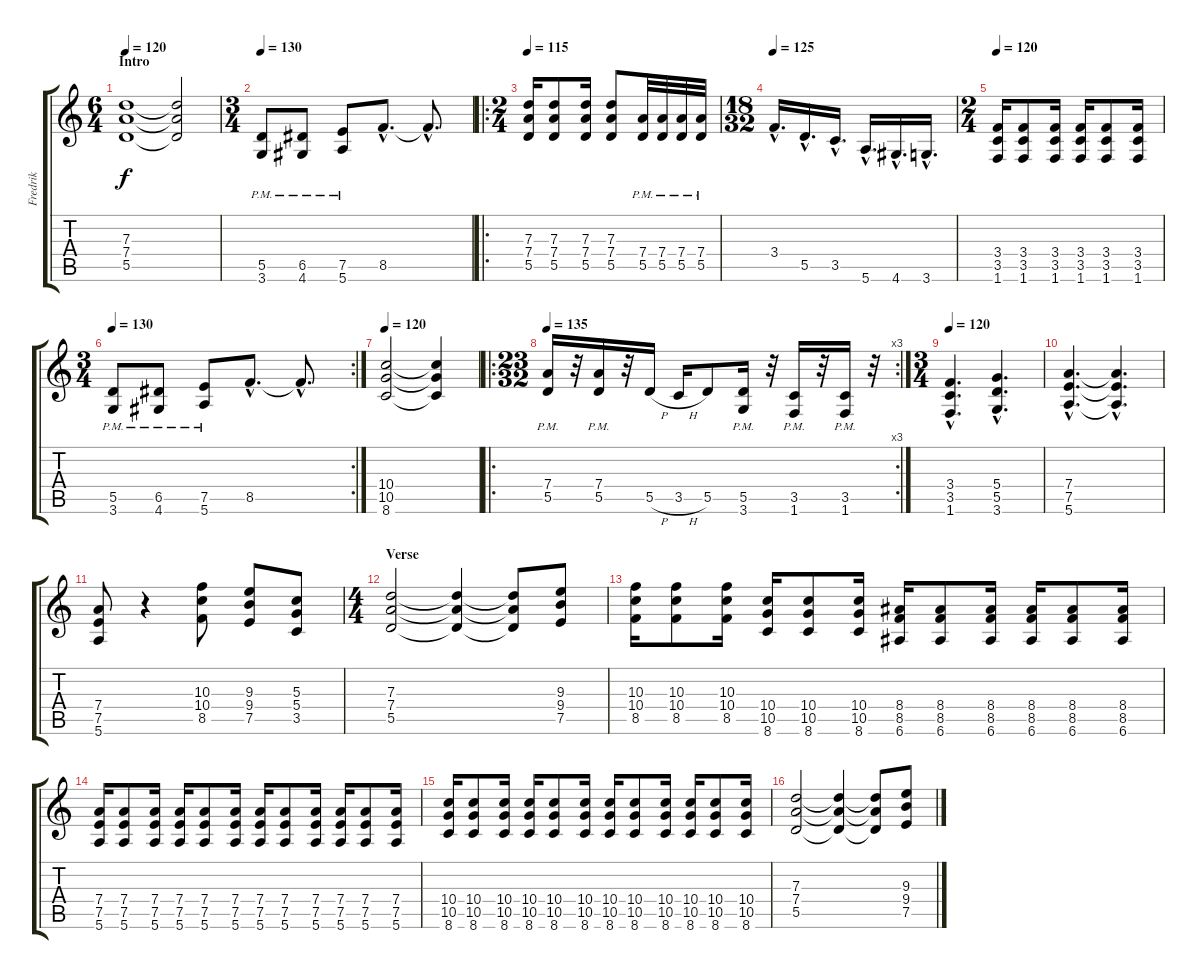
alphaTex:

\track ("Fredrik" "Fredrik") {instrument overdrivenguitar}
\staff {score tabs}
\tuning (E4 B3 G3 D3 A2 E2) {hide}
\ts (6 4)
\section ("" "Intro")
\tempo 120
\clef g2
\ks c
(7.3 7.4 5.5).1{dy f instrument overdrivenguitar} (7.3{t} 7.4{t} 5.5{t}).2 |
\ts (3 4)
\tempo 130
(5.5{pm} 3.6{pm}).8{instrument overdrivenguitar} (6.5{pm} 4.6{pm}).8 (7.5{pm} 5.6{pm}).8 8.5{hac}.8{d} 8.5{hac t}.8{d} |
\ro
\ts (2 4)
\tempo 115
(7.3 7.4 5.5).16{instrument overdrivenguitar} (7.3 7.4 5.5).8 (7.3 7.4 5.5).16 (7.3 7.4 5.5).8 (7.4{pm} 5.5{pm}).32 (7.4{pm} 5.5{pm}).32 (7.4{pm} 5.5{pm}).32 (7.4{pm} 5.5{pm}).32 |
\ts (18 32)
\tempo 125
3.4{hac}.16{d instrument overdrivenguitar} 5.5{hac}.16{d} 3.5{hac}.16{d} 5.6{hac}.16{d} 4.6{hac}.16{d} 3.6{hac}.16{d} |
\ts (2 4)
\tempo 120
(3.4 3.5 1.6).16{instrument overdrivenguitar} (3.4 3.5 1.6).8 (3.4 3.5 1.6).16 (3.4 3.5 1.6).16 (3.4 3.5 1.6).8 (3.4 3.5 1.6).16 |
\rc 2
\ts (3 4)
\tempo 130
(5.5{pm} 3.6{pm}).8{instrument overdrivenguitar} (6.5{pm} 4.6{pm}).8 (7.5{pm} 5.6{pm}).8 8.5{hac}.8{d} 8.5{hac t}.8{d} |
\tempo 120
(10.4 10.5 8.6).2{instrument overdrivenguitar} (10.4{t} 10.5{t} 8.6{t}).4 |
\ro
\rc 3
\ts (23 32)
\tempo 135
(7.4{pm} 5.5{pm}).16{instrument overdrivenguitar} r.32 (7.4{pm} 5.5{pm}).16 r.32 5.5{h}.16 3.5{h}.16 5.5.8 (5.5{pm} 3.6{pm}).16 r.32 (3.5{pm} 1.6{pm}).16 r.32 (3.5{pm} 1.6{pm}).16 r.32 |
\ts (3 4)
\tempo 120
(3.4{hac} 3.5{hac} 1.6{hac}).4{d instrument overdrivenguitar} (5.4{hac} 5.5{hac} 3.6{hac}).4{d} |
(7.4{hac} 7.5{hac} 5.6{hac}).4{d} (7.4{hac t} 7.5{hac t} 5.6{hac t}).4{d} |
(7.4 7.5 5.6).8 r.4 (10.3 10.4 8.5).8 (9.3 9.4 7.5).8 (5.3 5.4 3.5).8 |
\ts (4 4)
\section ("" "Verse")
(7.3 7.4 5.5).2 (7.3{t} 7.4{t} 5.5{t}).4 (7.3{t} 7.4{t} 5.5{t}).8 (9.3 9.4 7.5).8 |
(10.3 10.4 8.5).16 (10.3 10.4 8.5).8 (10.3 10.4 8.5).16 (10.4 10.5 8.6).16 (10.4 10.5 8.6).8 (10.4 10.5 8.6).16 (8.4 8.5 6.6).16 (8.4 8.5 6.6).8 (8.4 8.5 6.6).16 (8.4 8.5 6.6).16 (8.4 8.5 6.6).8 (8.4 8.5 6.6).16 |
(7.4 7.5 5.6).16 (7.4 7.5 5.6).8 (7.4 7.5 5.6).16 (7.4 7.5 5.6).16 (7.4 7.5 5.6).8 (7.4 7.5 5.6).16 (7.4 7.5 5.6).16 (7.4 7.5 5.6).8 (7.4 7.5 5.6).16 (7.4 7.5 5.6).16 (7.4 7.5 5.6).8 (7.4 7.5 5.6).16 |
(10.4 10.5 8.6).16 (10.4 10.5 8.6).8 (10.4 10.5 8.6).16 (10.4 10.5 8.6).16 (10.4 10.5 8.6).8 (10.4 10.5 8.6).16 (10.4 10.5 8.6).16 (10.4 10.5 8.6).8 (10.4 10.5 8.6).16 (10.4 10.5 8.6).16 (10.4 10.5 8.6).8 (10.4 10.5 8.6).16 |
(7.3 7.4 5.5).2 (7.3{t} 7.4{t} 5.5{t}).4 (7.3{t} 7.4{t} 5.5{t}).8 (9.3 9.4 7.5).8
